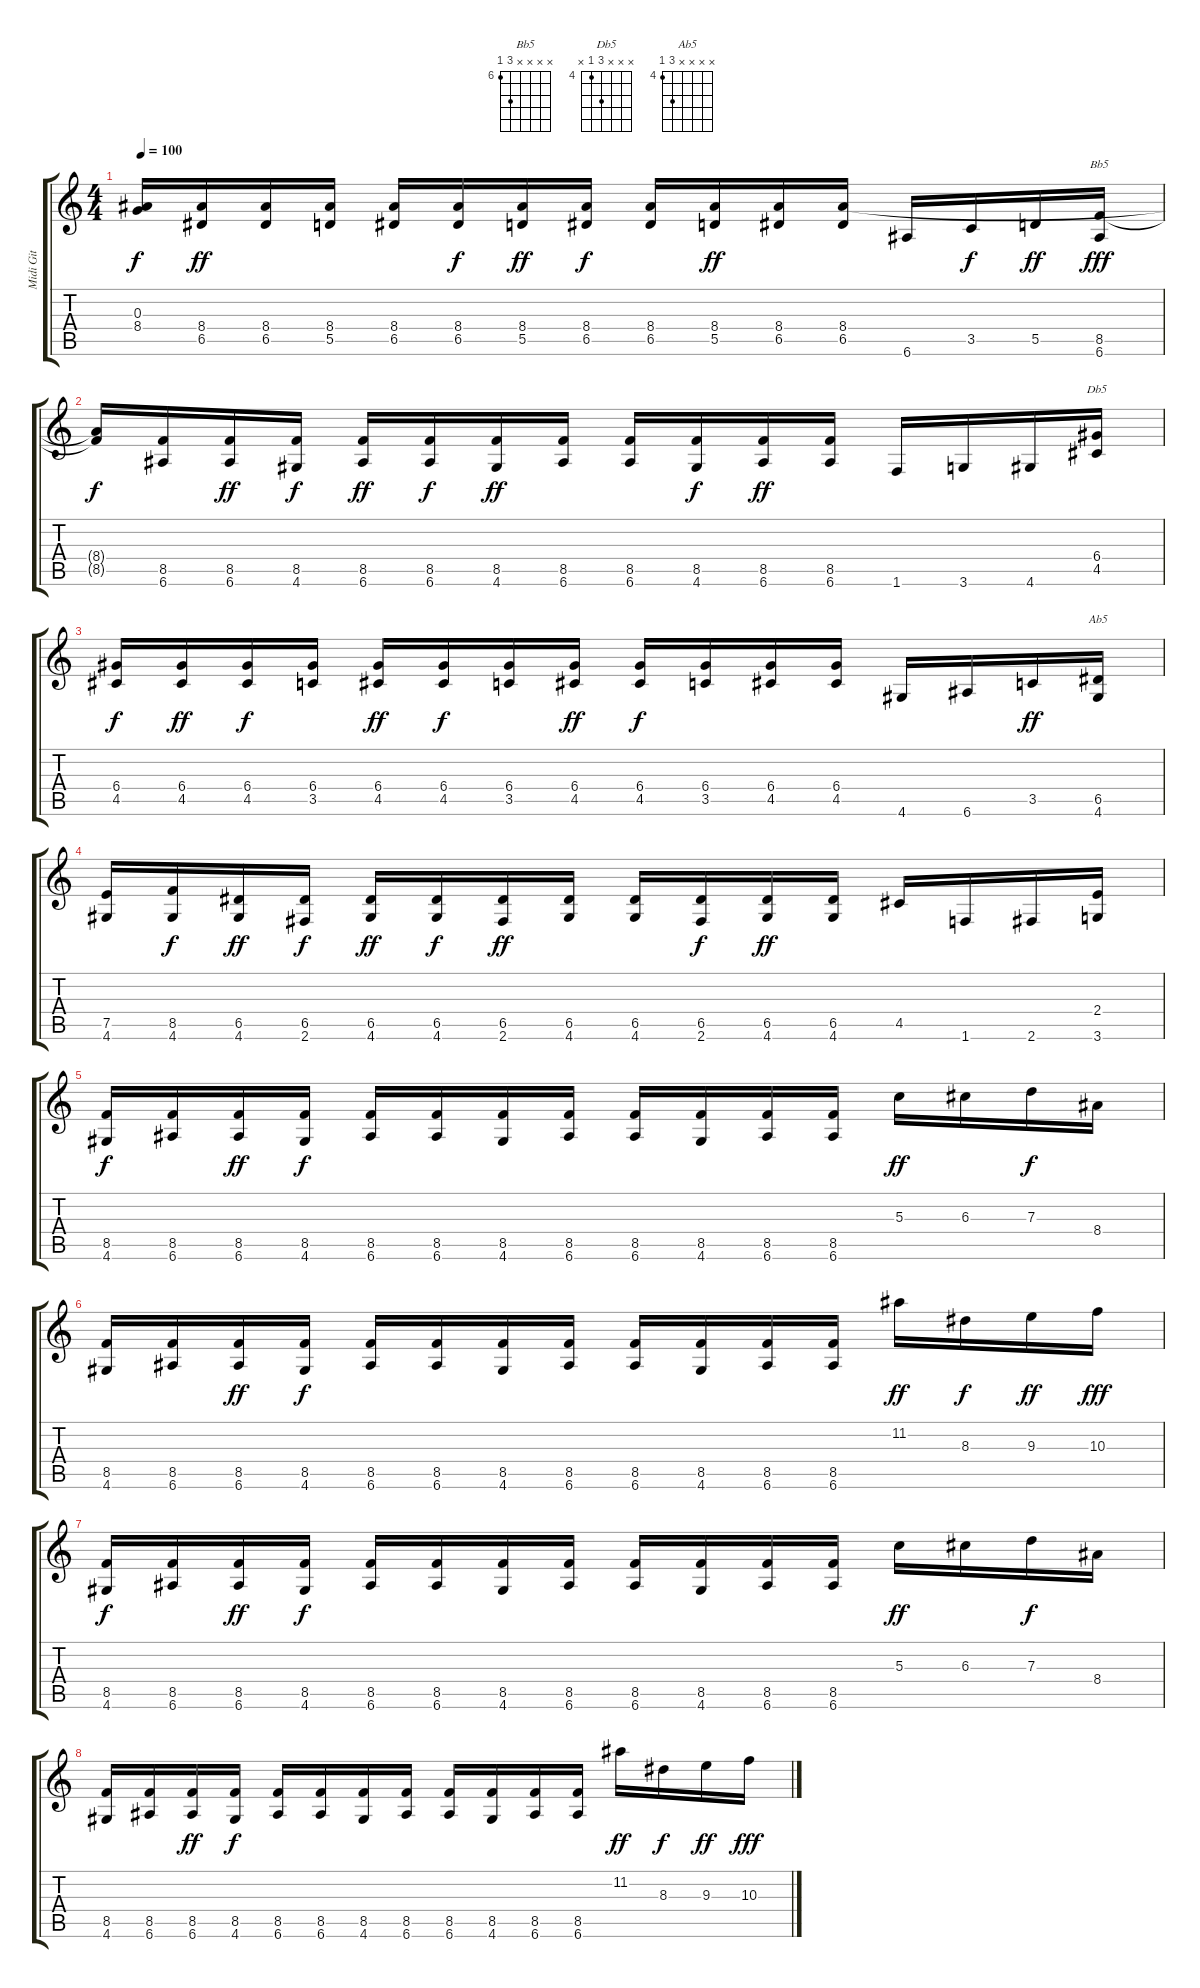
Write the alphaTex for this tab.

\track ("Midi Git" "Midi Git") {instrument electricguitarclean}
\staff {score tabs}
\tuning (E4 B3 G3 D3 A2 E2) {hide}
\chord ("Bb5" x x x x 8 6) {firstfret 6}
\chord ("Db5" x x x 6 4 x) {firstfret 4}
\chord ("Ab5" x x x x 6 4) {firstfret 4}
\ts (4 4)
\tempo 100
\clef g2
\ks c
(0.3 8.4{t}).16{dy f} (8.4 6.5).16{dy ff} (8.4 6.5).16 (8.4 5.5).16 (8.4 6.5).16 (8.4 6.5).16{dy f} (8.4 5.5).16{dy ff} (8.4 6.5).16{dy f} (8.4 6.5).16 (8.4 5.5).16{dy ff} (8.4 6.5).16 (8.4 6.5).16 6.6.16 3.5.16{dy f} 5.5.16{dy ff} (8.5 6.6).16{ch "Bb5" dy fff} |
(8.4{t} 8.5{t}).16{dy f} (8.5 6.6).16 (8.5 6.6).16{dy ff} (8.5 4.6).16{dy f} (8.5 6.6).16{dy ff} (8.5 6.6).16{dy f} (8.5 4.6).16{dy ff} (8.5 6.6).16 (8.5 6.6).16 (8.5 4.6).16{dy f} (8.5 6.6).16{dy ff} (8.5 6.6).16 1.6.16 3.6.16 4.6.16 (6.4 4.5).16{ch "Db5"} |
(6.4 4.5).16{dy f} (6.4 4.5).16{dy ff} (6.4 4.5).16{dy f} (6.4 3.5).16 (6.4 4.5).16{dy ff} (6.4 4.5).16{dy f} (6.4 3.5).16 (6.4 4.5).16{dy ff} (6.4 4.5).16{dy f} (6.4 3.5).16 (6.4 4.5).16 (6.4 4.5).16 4.6.16 6.6.16 3.5.16{dy ff} (6.5 4.6).16{ch "Ab5"} |
(7.5 4.6).16 (8.5 4.6).16{dy f} (6.5 4.6).16{dy ff} (6.5 2.6).16{dy f} (6.5 4.6).16{dy ff} (6.5 4.6).16{dy f} (6.5 2.6).16{dy ff} (6.5 4.6).16 (6.5 4.6).16 (6.5 2.6).16{dy f} (6.5 4.6).16{dy ff} (6.5 4.6).16 4.5.16 1.6.16 2.6.16 (2.4 3.6).16 |
(8.5 4.6).16{dy f} (8.5 6.6).16 (8.5 6.6).16{dy ff} (8.5 4.6).16{dy f} (8.5 6.6).16 (8.5 6.6).16 (8.5 4.6).16 (8.5 6.6).16 (8.5 6.6).16 (8.5 4.6).16 (8.5 6.6).16 (8.5 6.6).16 5.3.16{dy ff} 6.3.16 7.3.16{dy f} 8.4.16 |
(8.5 4.6).16 (8.5 6.6).16 (8.5 6.6).16{dy ff} (8.5 4.6).16{dy f} (8.5 6.6).16 (8.5 6.6).16 (8.5 4.6).16 (8.5 6.6).16 (8.5 6.6).16 (8.5 4.6).16 (8.5 6.6).16 (8.5 6.6).16 11.2.16{dy ff} 8.3.16{dy f} 9.3.16{dy ff} 10.3.16{dy fff} |
(8.5 4.6).16{dy f} (8.5 6.6).16 (8.5 6.6).16{dy ff} (8.5 4.6).16{dy f} (8.5 6.6).16 (8.5 6.6).16 (8.5 4.6).16 (8.5 6.6).16 (8.5 6.6).16 (8.5 4.6).16 (8.5 6.6).16 (8.5 6.6).16 5.3.16{dy ff} 6.3.16 7.3.16{dy f} 8.4.16 |
(8.5 4.6).16 (8.5 6.6).16 (8.5 6.6).16{dy ff} (8.5 4.6).16{dy f} (8.5 6.6).16 (8.5 6.6).16 (8.5 4.6).16 (8.5 6.6).16 (8.5 6.6).16 (8.5 4.6).16 (8.5 6.6).16 (8.5 6.6).16 11.2.16{dy ff} 8.3.16{dy f} 9.3.16{dy ff} 10.3.16{dy fff}
